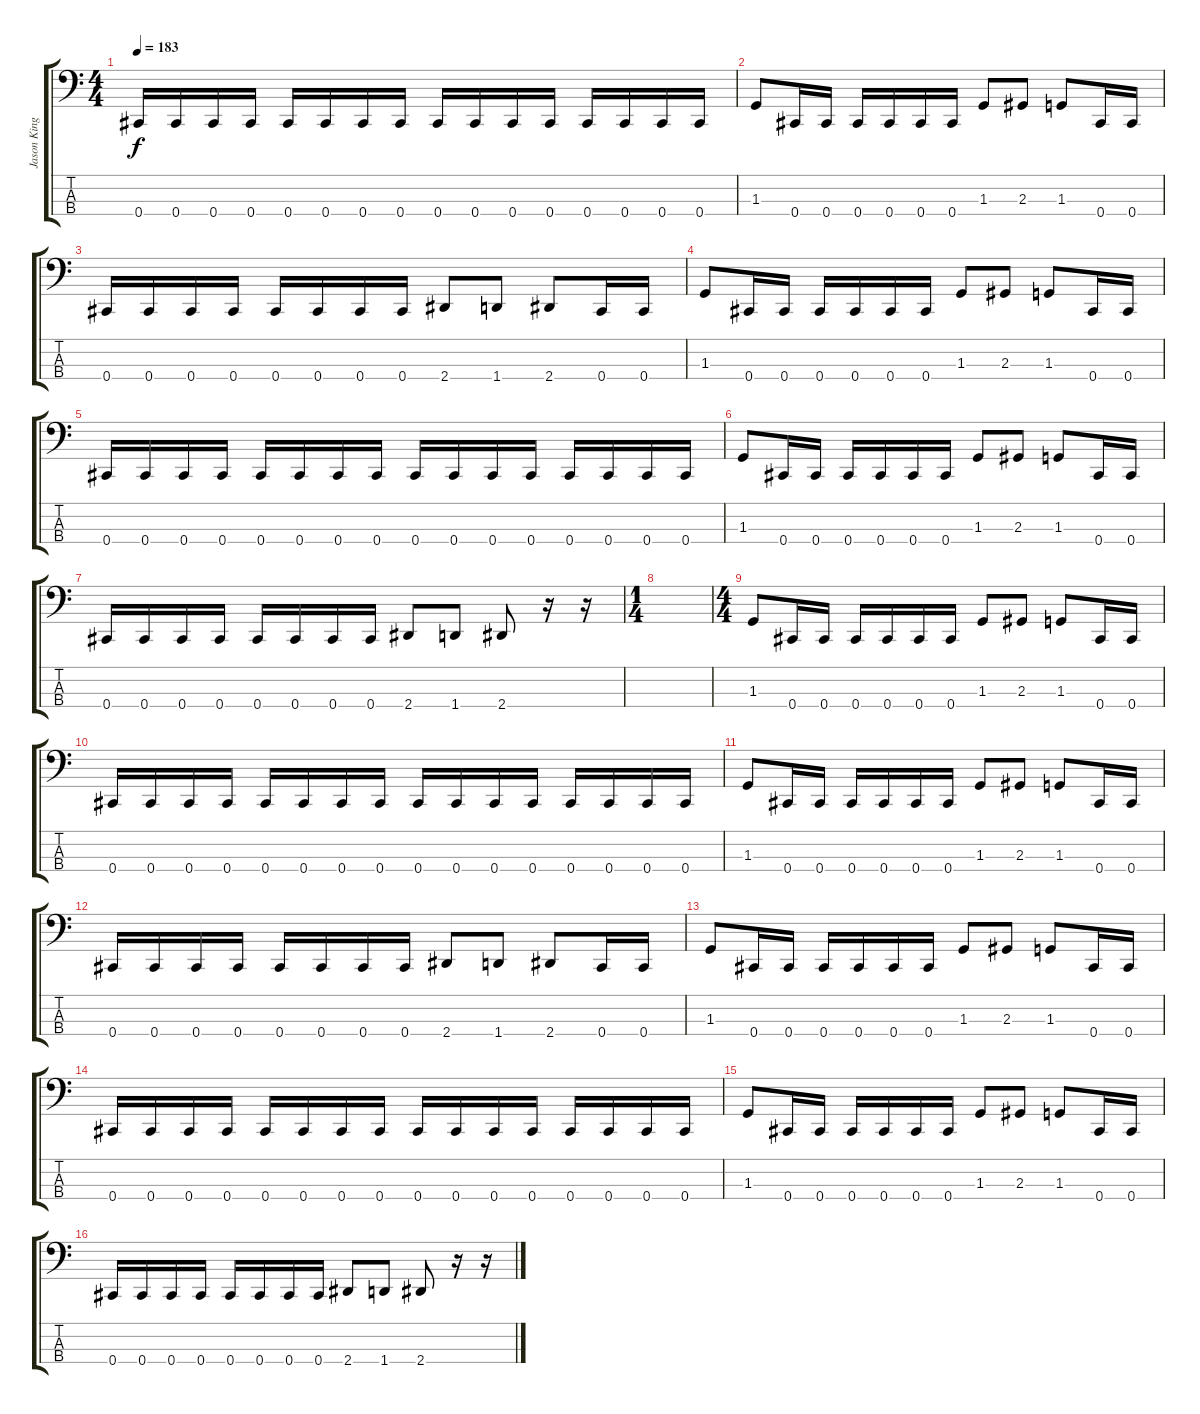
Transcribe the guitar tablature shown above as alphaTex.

\track ("Jason King" "Jason King") {instrument electricbassfinger}
\staff {score tabs}
\tuning (E2 B1 Gb1 Db1) {hide}
\ts (4 4)
\tempo 183
\clef f4
\ks c
0.4.16{dy f} 0.4.16 0.4.16 0.4.16 0.4.16 0.4.16 0.4.16 0.4.16 0.4.16 0.4.16 0.4.16 0.4.16 0.4.16 0.4.16 0.4.16 0.4.16 |
1.3.8 0.4.16 0.4.16 0.4.16 0.4.16 0.4.16 0.4.16 1.3.8 2.3.8 1.3.8 0.4.16 0.4.16 |
0.4.16 0.4.16 0.4.16 0.4.16 0.4.16 0.4.16 0.4.16 0.4.16 2.4.8 1.4.8 2.4.8 0.4.16 0.4.16 |
1.3.8 0.4.16 0.4.16 0.4.16 0.4.16 0.4.16 0.4.16 1.3.8 2.3.8 1.3.8 0.4.16 0.4.16 |
0.4.16 0.4.16 0.4.16 0.4.16 0.4.16 0.4.16 0.4.16 0.4.16 0.4.16 0.4.16 0.4.16 0.4.16 0.4.16 0.4.16 0.4.16 0.4.16 |
1.3.8 0.4.16 0.4.16 0.4.16 0.4.16 0.4.16 0.4.16 1.3.8 2.3.8 1.3.8 0.4.16 0.4.16 |
0.4.16 0.4.16 0.4.16 0.4.16 0.4.16 0.4.16 0.4.16 0.4.16 2.4.8 1.4.8 2.4.8 r.16 r.16 |
\ts (1 4)
|
\ts (4 4)
1.3.8 0.4.16 0.4.16 0.4.16 0.4.16 0.4.16 0.4.16 1.3.8 2.3.8 1.3.8 0.4.16 0.4.16 |
0.4.16 0.4.16 0.4.16 0.4.16 0.4.16 0.4.16 0.4.16 0.4.16 0.4.16 0.4.16 0.4.16 0.4.16 0.4.16 0.4.16 0.4.16 0.4.16 |
1.3.8 0.4.16 0.4.16 0.4.16 0.4.16 0.4.16 0.4.16 1.3.8 2.3.8 1.3.8 0.4.16 0.4.16 |
0.4.16 0.4.16 0.4.16 0.4.16 0.4.16 0.4.16 0.4.16 0.4.16 2.4.8 1.4.8 2.4.8 0.4.16 0.4.16 |
1.3.8 0.4.16 0.4.16 0.4.16 0.4.16 0.4.16 0.4.16 1.3.8 2.3.8 1.3.8 0.4.16 0.4.16 |
0.4.16 0.4.16 0.4.16 0.4.16 0.4.16 0.4.16 0.4.16 0.4.16 0.4.16 0.4.16 0.4.16 0.4.16 0.4.16 0.4.16 0.4.16 0.4.16 |
1.3.8 0.4.16 0.4.16 0.4.16 0.4.16 0.4.16 0.4.16 1.3.8 2.3.8 1.3.8 0.4.16 0.4.16 |
0.4.16 0.4.16 0.4.16 0.4.16 0.4.16 0.4.16 0.4.16 0.4.16 2.4.8 1.4.8 2.4.8 r.16 r.16
